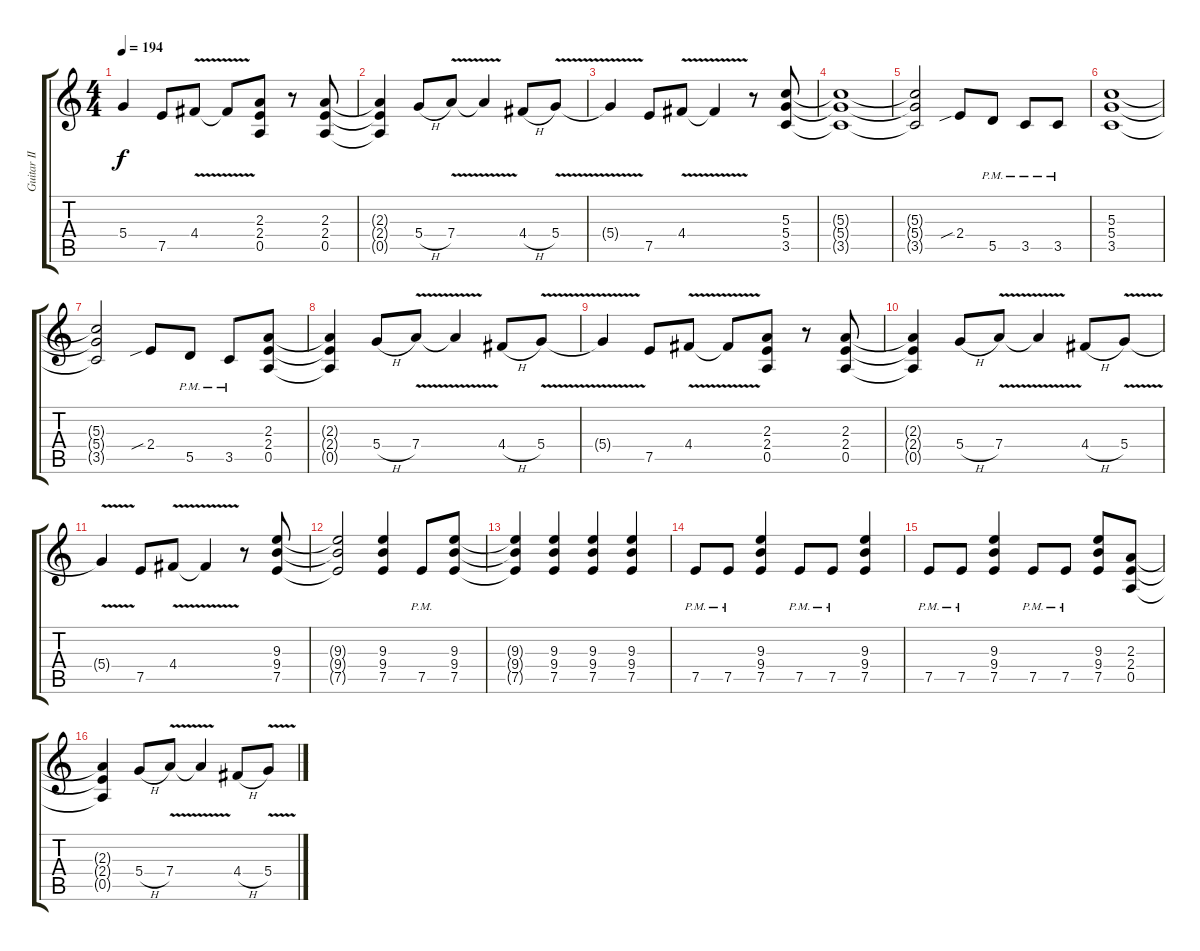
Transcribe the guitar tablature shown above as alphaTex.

\track ("Guitar II" "Guitar II") {instrument distortionguitar}
\staff {score tabs}
\tuning (E4 B3 G3 D3 A2 E2) {hide}
\ts (4 4)
\tempo 194
\clef g2
\ks c
5.4{t}.4{dy f} 7.5.8 4.4{v}.8 4.4{t}.8 (2.3 2.4 0.5).8 r.8 (2.3 2.4 0.5).8 |
(2.3{t} 2.4{t} 0.5{t}).4 5.4{h}.8 7.4{v}.8 7.4{t}.4 4.4{h}.8 5.4{v}.8 |
5.4{t}.4 7.5.8 4.4{v}.8 4.4{t}.4 r.8 (5.3 5.4 3.5).8 |
(5.3{t} 5.4{t} 3.5{t}).1 |
(5.3{t} 5.4{t} 3.5{t}).2 2.4{sib}.8 5.5{pm}.8 3.5{pm}.8 3.5{pm}.8 |
(5.3 5.4 3.5).1 |
(5.3{t} 5.4{t} 3.5{t}).2 2.4{sib}.8 5.5{pm}.8 3.5{pm}.8 (2.3 2.4 0.5).8 |
(2.3{t} 2.4{t} 0.5{t}).4 5.4{h}.8 7.4{v}.8 7.4{t}.4 4.4{h}.8 5.4{v}.8 |
5.4{t}.4 7.5.8 4.4{v}.8 4.4{t}.8 (2.3 2.4 0.5).8 r.8 (2.3 2.4 0.5).8 |
(2.3{t} 2.4{t} 0.5{t}).4 5.4{h}.8 7.4{v}.8 7.4{t}.4 4.4{h}.8 5.4{v}.8 |
5.4{t}.4 7.5.8 4.4{v}.8 4.4{t}.4 r.8 (9.3 9.4 7.5).8 |
(9.3{t} 9.4{t} 7.5{t}).2 (9.3 9.4 7.5).4 7.5{pm}.8 (9.3 9.4 7.5).8 |
(9.3{t} 9.4{t} 7.5{t}).4 (9.3 9.4 7.5).4 (9.3 9.4 7.5).4 (9.3 9.4 7.5).4 |
7.5{pm}.8 7.5{pm}.8 (9.3 9.4 7.5).4 7.5{pm}.8 7.5{pm}.8 (9.3 9.4 7.5).4 |
7.5{pm}.8 7.5{pm}.8 (9.3 9.4 7.5).4 7.5{pm}.8 7.5{pm}.8 (9.3 9.4 7.5).8 (2.3 2.4 0.5).8 |
(2.3{t} 2.4{t} 0.5{t}).4 5.4{h}.8 7.4{v}.8 7.4{t}.4 4.4{h}.8 5.4{v}.8
